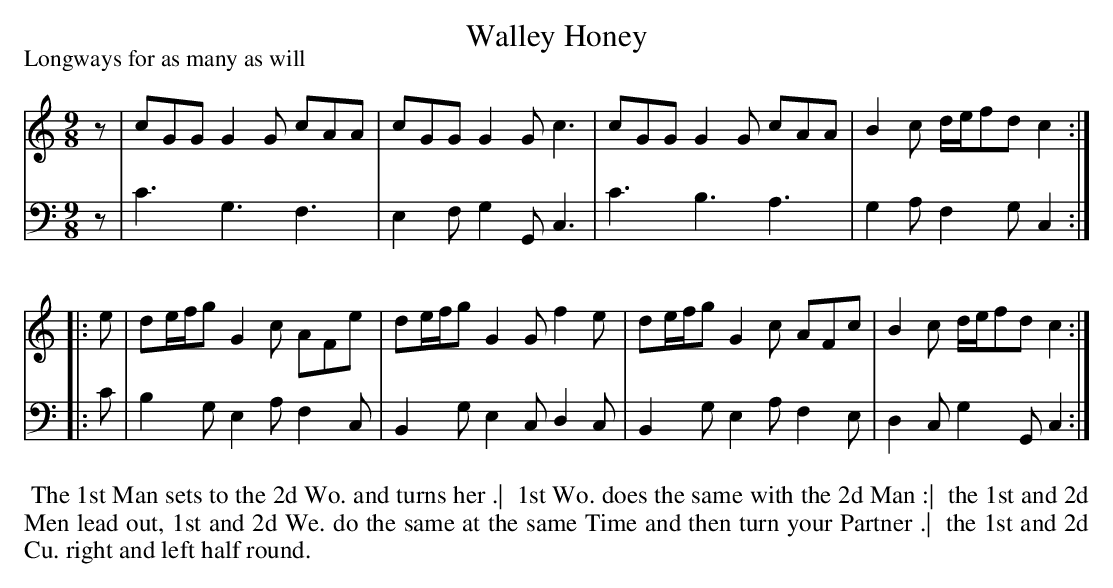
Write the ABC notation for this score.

X:1
T: Walley Honey
P: Longways for as many as will
M: 9/8
L: 1/8
K: C
V: 1
   z | cGG G2G cAA | cGG G2G c3 | cGG G2G cAA | B2c d/e/fd c2 :|
|: e | de/f/g G2c AFe | de/f/g G2G f2e | de/f/g G2c AFc | B2c d/e/fd c2 :|
V: 2 clef=bass middle=d
   z  | c'3 g3 f3 | e2f g2G c3 | c'3 b3 a3 | g2a f2g c2 :|
|: c' | b2g e2a f2c | B2g e2c d2c | B2g e2a f2e | d2c g2G c2 :|
